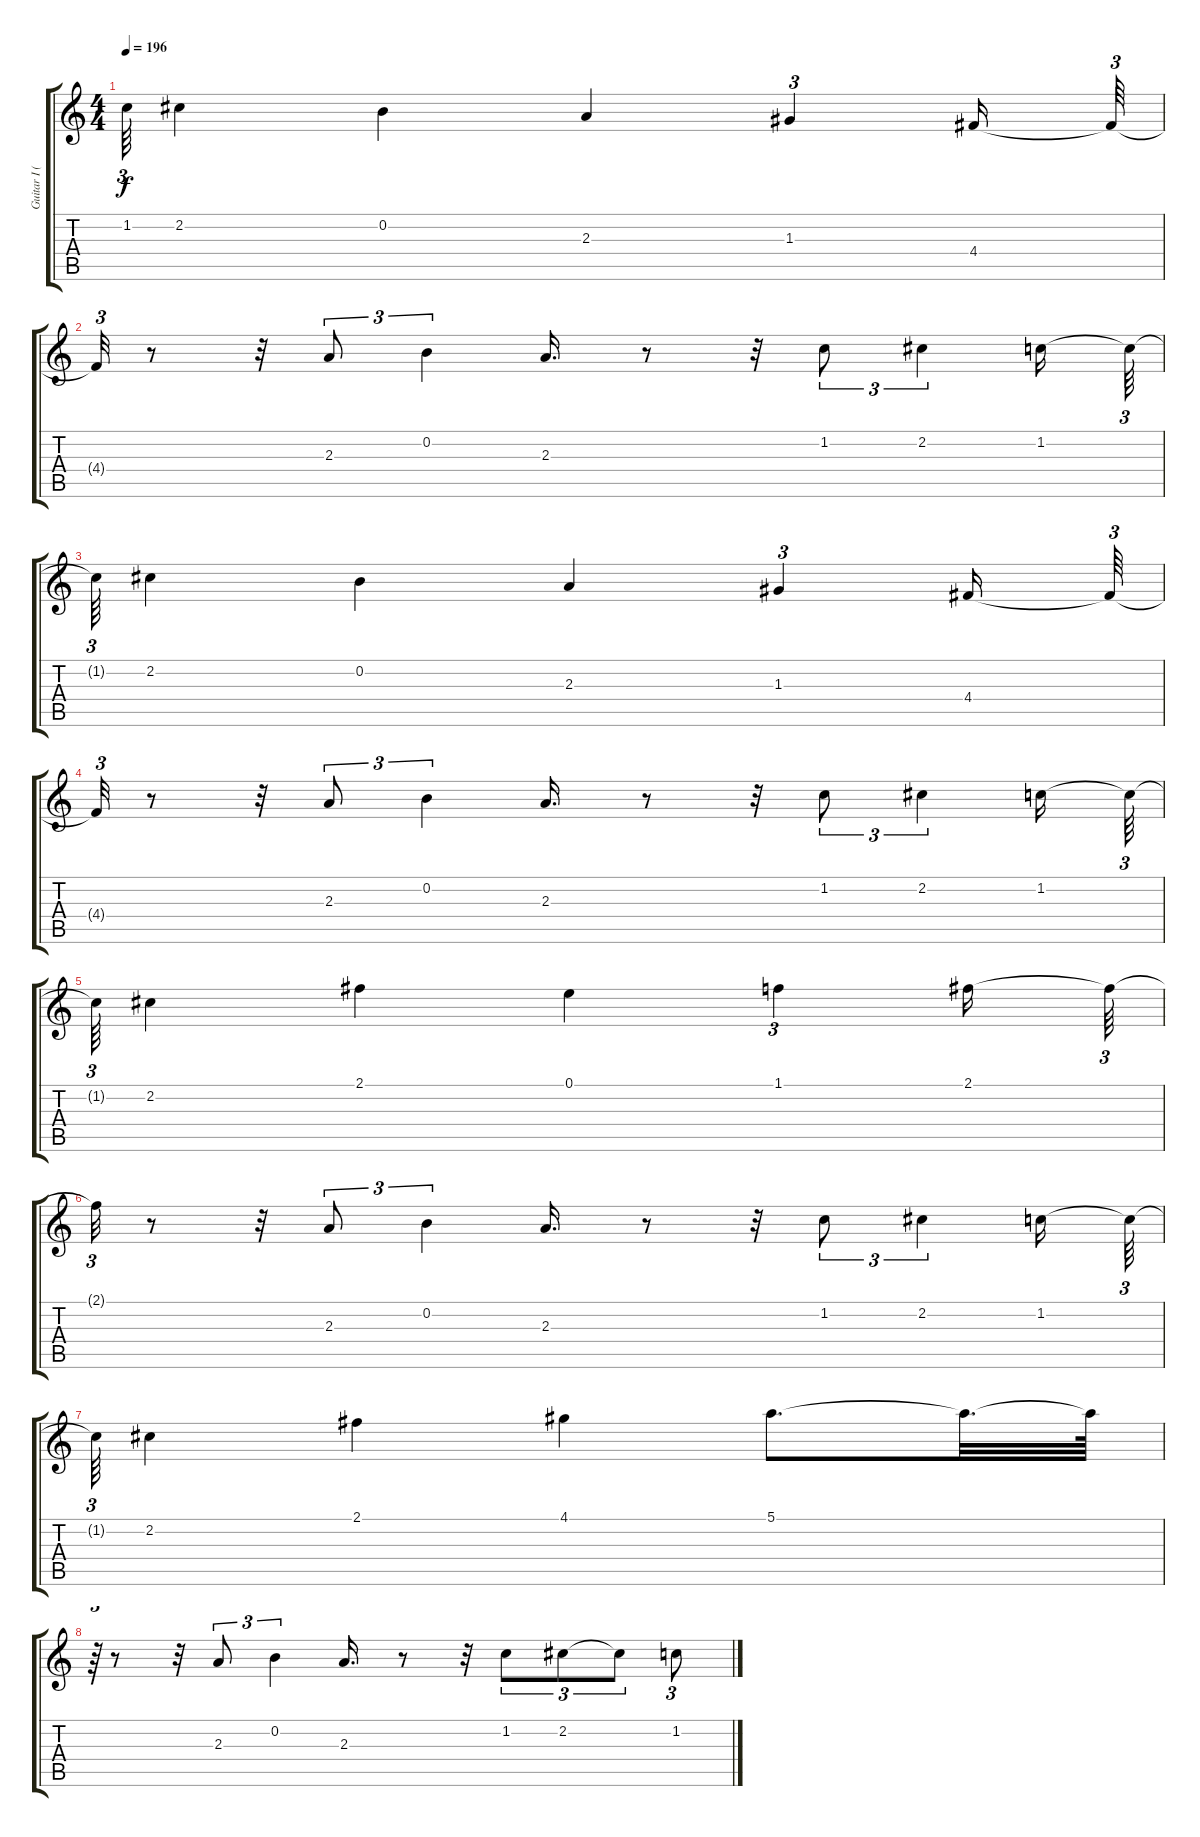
\track ("Guitar I (Sugizo)" "Guitar I (") {instrument distortionguitar}
\staff {score tabs}
\tuning (E4 B3 G3 D3 A2 E2) {hide}
\ts (4 4)
\tempo 196
\clef g2
\ks c
1.2{t}.64{tu (3 2) dy f} 2.2.4 0.2.4 2.3.4 1.3.4{tu (3 2)} 4.4.16 4.4{t}.64{tu (3 2)} |
4.4{t}.32{tu (3 2)} r.8 r.32 2.3.8{tu (3 2)} 0.2.4{tu (3 2)} 2.3.16{d} r.8 r.32 1.2.8{tu (3 2)} 2.2.4{tu (3 2)} 1.2.16 1.2{t}.64{tu (3 2)} |
1.2{t}.64{tu (3 2)} 2.2.4 0.2.4 2.3.4 1.3.4{tu (3 2)} 4.4.16 4.4{t}.64{tu (3 2)} |
4.4{t}.32{tu (3 2)} r.8 r.32 2.3.8{tu (3 2)} 0.2.4{tu (3 2)} 2.3.16{d} r.8 r.32 1.2.8{tu (3 2)} 2.2.4{tu (3 2)} 1.2.16 1.2{t}.64{tu (3 2)} |
1.2{t}.64{tu (3 2)} 2.2.4 2.1.4 0.1.4 1.1.4{tu (3 2)} 2.1.16 2.1{t}.64{tu (3 2)} |
2.1{t}.32{tu (3 2)} r.8 r.32 2.3.8{tu (3 2)} 0.2.4{tu (3 2)} 2.3.16{d} r.8 r.32 1.2.8{tu (3 2)} 2.2.4{tu (3 2)} 1.2.16 1.2{t}.64{tu (3 2)} |
1.2{t}.64{tu (3 2)} 2.2.4 2.1.4 4.1.4 5.1.8{d} 5.1{t}.32{d} 5.1{t}.64 |
r.64{tu (3 2)} r.8 r.32 2.3.8{tu (3 2)} 0.2.4{tu (3 2)} 2.3.16{d} r.8 r.32 1.2.8{tu (3 2)} 2.2.8{tu (3 2)} 2.2{t}.8{tu (3 2)} 1.2.8{tu (3 2)}
